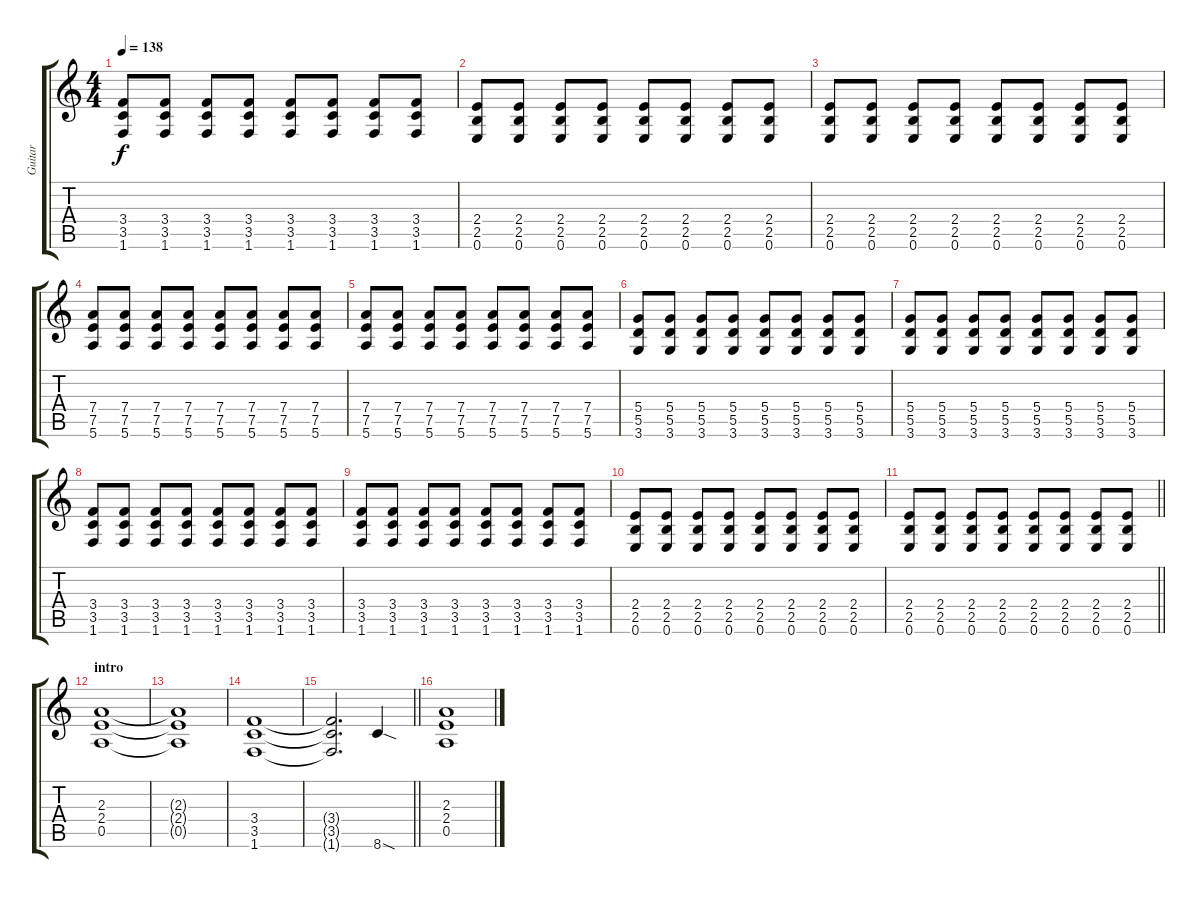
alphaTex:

\track ("Guitar" "Guitar") {instrument overdrivenguitar}
\staff {score tabs}
\tuning (E4 B3 G3 D3 A2 E2) {hide}
\ts (4 4)
\tempo 138
\clef g2
\ks c
(3.4 3.5 1.6).8{dy f} (3.4 3.5 1.6).8 (3.4 3.5 1.6).8 (3.4 3.5 1.6).8 (3.4 3.5 1.6).8 (3.4 3.5 1.6).8 (3.4 3.5 1.6).8 (3.4 3.5 1.6).8 |
(2.4 2.5 0.6).8 (2.4 2.5 0.6).8 (2.4 2.5 0.6).8 (2.4 2.5 0.6).8 (2.4 2.5 0.6).8 (2.4 2.5 0.6).8 (2.4 2.5 0.6).8 (2.4 2.5 0.6).8 |
(2.4 2.5 0.6).8 (2.4 2.5 0.6).8 (2.4 2.5 0.6).8 (2.4 2.5 0.6).8 (2.4 2.5 0.6).8 (2.4 2.5 0.6).8 (2.4 2.5 0.6).8 (2.4 2.5 0.6).8 |
(7.4 7.5 5.6).8 (7.4 7.5 5.6).8 (7.4 7.5 5.6).8 (7.4 7.5 5.6).8 (7.4 7.5 5.6).8 (7.4 7.5 5.6).8 (7.4 7.5 5.6).8 (7.4 7.5 5.6).8 |
(7.4 7.5 5.6).8 (7.4 7.5 5.6).8 (7.4 7.5 5.6).8 (7.4 7.5 5.6).8 (7.4 7.5 5.6).8 (7.4 7.5 5.6).8 (7.4 7.5 5.6).8 (7.4 7.5 5.6).8 |
(5.4 5.5 3.6).8 (5.4 5.5 3.6).8 (5.4 5.5 3.6).8 (5.4 5.5 3.6).8 (5.4 5.5 3.6).8 (5.4 5.5 3.6).8 (5.4 5.5 3.6).8 (5.4 5.5 3.6).8 |
(5.4 5.5 3.6).8 (5.4 5.5 3.6).8 (5.4 5.5 3.6).8 (5.4 5.5 3.6).8 (5.4 5.5 3.6).8 (5.4 5.5 3.6).8 (5.4 5.5 3.6).8 (5.4 5.5 3.6).8 |
(3.4 3.5 1.6).8 (3.4 3.5 1.6).8 (3.4 3.5 1.6).8 (3.4 3.5 1.6).8 (3.4 3.5 1.6).8 (3.4 3.5 1.6).8 (3.4 3.5 1.6).8 (3.4 3.5 1.6).8 |
(3.4 3.5 1.6).8 (3.4 3.5 1.6).8 (3.4 3.5 1.6).8 (3.4 3.5 1.6).8 (3.4 3.5 1.6).8 (3.4 3.5 1.6).8 (3.4 3.5 1.6).8 (3.4 3.5 1.6).8 |
(2.4 2.5 0.6).8 (2.4 2.5 0.6).8 (2.4 2.5 0.6).8 (2.4 2.5 0.6).8 (2.4 2.5 0.6).8 (2.4 2.5 0.6).8 (2.4 2.5 0.6).8 (2.4 2.5 0.6).8 |
\barLineRight lightlight
(2.4 2.5 0.6).8 (2.4 2.5 0.6).8 (2.4 2.5 0.6).8 (2.4 2.5 0.6).8 (2.4 2.5 0.6).8 (2.4 2.5 0.6).8 (2.4 2.5 0.6).8 (2.4 2.5 0.6).8 |
\section ("" "intro")
(2.3 2.4 0.5).1 |
(2.3{t} 2.4{t} 0.5{t}).1 |
(3.4 3.5 1.6).1 |
\barLineRight lightlight
(3.4{t} 3.5{t} 1.6{t}).2{d} 8.6{sod}.4 |
(2.3 2.4 0.5).1
